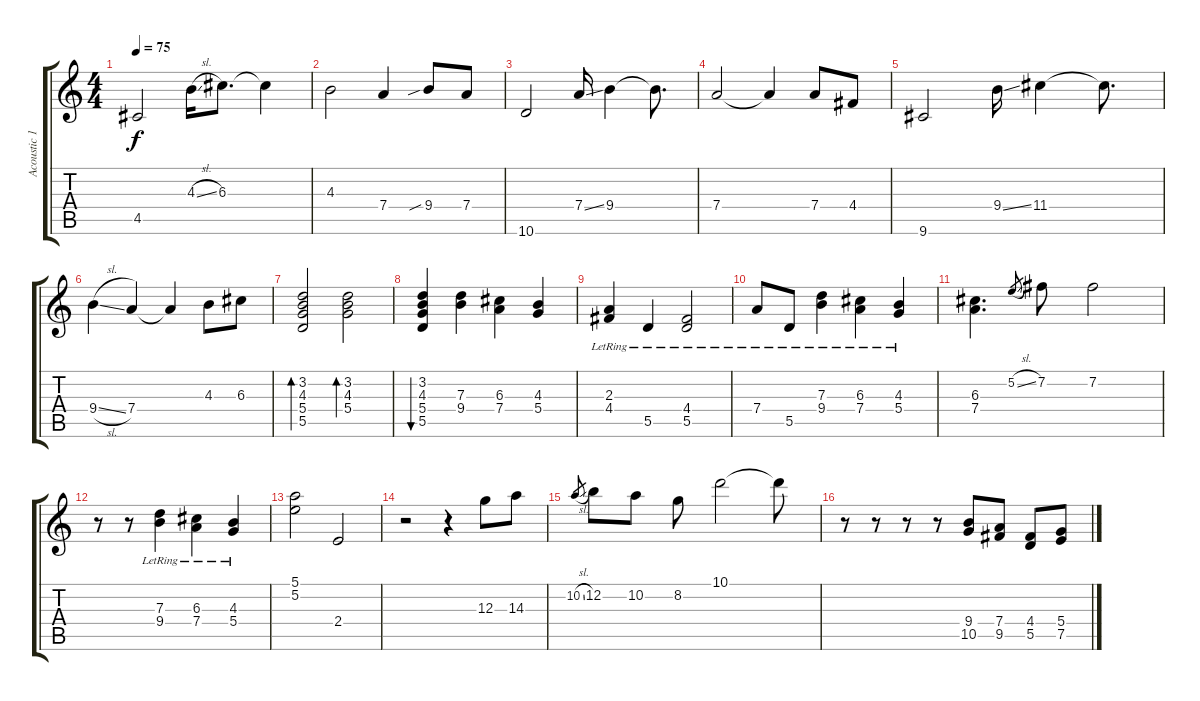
\track ("Acoustic 1" "Acoustic 1") {instrument acousticguitarsteel}
\staff {score tabs}
\tuning (E4 B3 G3 D3 A2 E2) {hide}
\ts (4 4)
\tempo 75
\clef g2
\ks c
4.5.2{dy f} 4.3{sl}.16 6.3.8{d} 6.3{t}.4 |
4.3.2 7.4.4 9.4{sib}.8 7.4.8 |
10.6.2 7.4{ss}.16 9.4.4 9.4{t}.8{d} |
7.4.2 7.4{t}.4 7.4.8 4.4.8 |
9.6.2 9.4{ss}.16 11.4.4 11.4{t}.8{d} |
9.4{sl}.4 7.4.4 7.4{t}.4 4.3.8 6.3.8 |
(3.2 4.3 5.4 5.5).2{bd 120} (3.2 4.3 5.4).2{bd 120} |
(3.2 4.3 5.4 5.5).4{bu 120} (7.3 9.4).4 (6.3 7.4).4 (4.3 5.4).4 |
(2.3{lr} 4.4{lr}).4 5.5{lr}.4 (4.4{lr} 5.5{lr}).2 |
7.4{lr}.8 5.5{lr}.8 (7.3{lr} 9.4{lr}).4 (6.3{lr} 7.4{lr}).4 (4.3{lr} 5.4{lr}).4 |
(6.3 7.4).4{d} 5.2{sl}.8{gr} 7.2.8 7.2.2 |
r.8 r.8 (7.3{lr} 9.4{lr}).4 (6.3{lr} 7.4{lr}).4 (4.3{lr} 5.4{lr}).4 |
(5.1 5.2).2 2.4.2 |
r.2 r.4 12.3.8 14.3.8 |
10.2{sl}.8{gr} 12.2.8 10.2.8 8.2.8 10.1.2 10.1{t}.8 |
r.8 r.8 r.8 r.8 (9.4 10.5).8 (7.4 9.5).8 (4.4 5.5).8 (5.4 7.5).8
